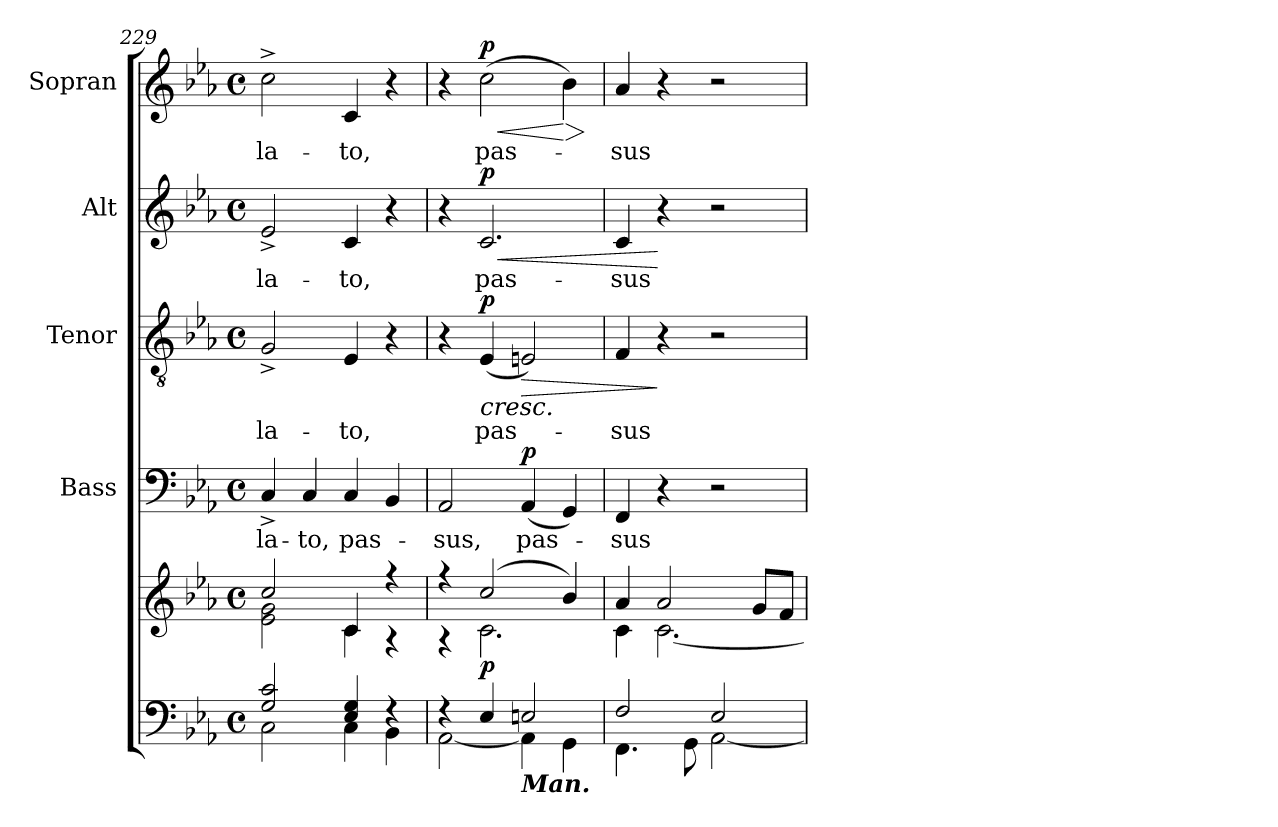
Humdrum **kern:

**kern	**kern	**dynam	**kern	**text	**dynam	**kern	**text	**dynam	**kern	**text	**dynam	**kern	**text	**dynam
*part5	*part5	*part5	*part4	*part4	*part4	*part3	*part3	*part3	*part2	*part2	*part2	*part1	*part1	*part1
*staff6	*staff5	*staff5/6	*staff4	*staff4	*staff4	*staff3	*staff3	*staff3	*staff2	*staff2	*staff2	*staff1	*staff1	*staff1
*	*	*	*I"Bass	*	*	*I"Tenor	*	*	*I"Alt	*	*	*I"Sopran	*	*
*	*	*	*I'B.	*	*	*I'T.	*	*	*I'A.	*	*	*I'S.	*	*
*clefF4	*clefG2	*	*clefF4	*	*	*clefGv2	*	*	*clefG2	*	*	*clefG2	*	*
*k[b-e-a-]	*k[b-e-a-]	*	*k[b-e-a-]	*	*	*k[b-e-a-]	*	*	*k[b-e-a-]	*	*	*k[b-e-a-]	*	*
*E-:	*E-:	*	*E-:	*	*	*E-:	*	*	*E-:	*	*	*E-:	*	*
*M4/4	*M4/4	*	*M4/4	*	*	*M4/4	*	*	*M4/4	*	*	*M4/4	*	*
*met(c)	*met(c)	*	*met(c)	*	*	*met(c)	*	*	*met(c)	*	*	*met(c)	*	*
=229	=229	=229	=229	=229	=229	=229	=229	=229	=229	=229	=229	=229	=229	=229
*^	*^	*	*	*	*	*	*	*	*	*	*	*	*	*
!	!	!	!	!	!	!LO:LY:b	!	!	!LO:LY:b	!	!	!LO:LY:b	!	!	!LO:LY:b	!
2G/ 2c/	2C\	2cc/	2e-\ 2g\	.	4C^>/	-la-	.	2G^>/	-la-	.	2e-^>/	-la-	.	2cc^>\	-la-	.
!	!	!	!	!	!	!LO:LY:b	!	!	!	!	!	!	!	!	!	!
.	.	.	.	.	4C/	-to,	.	.	.	.	.	.	.	.	.	.
!	!	!	!	!	!	!LO:LY:b	!	!	!LO:LY:b	!	!	!LO:LY:b	!	!	!LO:LY:b	!
4E-/ 4G/	4C\	4c/	4c\	.	4C/	pas-	.	4E-/	-to,	.	4c/	-to,	.	4c/	-to,	.
4rF	4BB-\	4r	4r	.	4BB-/	.	.	4r	.	.	4r	.	.	4r	.	.
=230	=230	=230	=230	=230	=230	=230	=230	=230	=230	=230	=230	=230	=230	=230	=230	=230
!	!	!	!	!	!	!LO:LY:b	!	!	!	!	!	!	!	!	!	!
4rF	[<2AA-\	4r	4r	.	2AA-/	-sus,	.	4r	.	.	4r	.	.	4r	.	.
!	!	!	!	!	!	!	!	!	!LO:LY:b	!LO:HP:b	!	!LO:LY:b	!LO:HP:b	!	!	!
!	!	!	!	!LO:DY:b	!	!	!	!	!	!LO:DY:n=1:a	!	!	!LO:HP:n=1:b	!	!LO:LY:b	!LO:HP:b
!	!	!	!	!	!	!	!	!	!	!	!	!	!LO:DY:n=1:a	!	!	!LO:DY:n=1:a
4E-/	.	(2cc/	2.c\	p	.	.	.	(<4E-/	pas-	< p	2.c/	pas-	< > p	(>2cc\	pas-	< p
!LO:TX:b:Bi:t=Man.	!	!	!	!	!	!	!	!	!	!	!	!	!	!	!	!
!	!	!	!	!	!	!LO:LY:b	!LO:DY:a	!	!	!LO:HP:b	!	!	!	!	!	!
2En/	4AA-\]	.	.	.	(<4AA-/	pas-	p	2En/)	.	>	.	.	.	.	.	.
!	!	!	!	!	!	!	!	!	!	!	!	!	!	!	!	!LO:HP:n=1:b
.	4GG\	4b-/)	.	.	4GG/)	.	.	.	.	.	.	.	.	4b-\)	.	[ >
*v	*v	*	*	*	*	*	*	*	*	*	*	*	*	*	*	*
*	*v	*v	*	*	*	*	*	*	*	*	*	*	*	*	*
.	.	.	.	.	.	.	.	[	.	.	.	.	.	]
=231	=231	=231	=231	=231	=231	=231	=231	=231	=231	=231	=231	=231	=231	=231
*^	*^	*	*	*	*	*	*	*	*	*	*	*	*	*
!	!	!	!	!	!	!LO:LY:b	!	!	!LO:LY:b	!	!	!LO:LY:b	!	!	!LO:LY:b	!
2F/	4.FF\	4a-/	4c\	.	4FF/	-sus	.	4F/	-sus	.	4c/	-sus	.	4a-/	-sus	.
.	.	2a-/	[<2.c\	.	4r	.	.	4r	.	]	4r	.	[	4r	.	.
.	8GG\	.	.	.	.	.	.	.	.	.	.	.	.	.	.	.
2E-/	[<2AA-\	.	.	.	2r	.	.	2r	.	.	2r	.	]	2r	.	.
.	.	8g/L	.	.	.	.	.	.	.	.	.	.	.	.	.	.
.	.	8f/J	.	.	.	.	.	.	.	.	.	.	.	.	.	.
*v	*v	*	*	*	*	*	*	*	*	*	*	*	*	*	*	*
*	*v	*v	*	*	*	*	*	*	*	*	*	*	*	*	*
=	=	=	=	=	=	=	=	=	=	=	=	=	=	=
*-	*-	*-	*-	*-	*-	*-	*-	*-	*-	*-	*-	*-	*-	*-
